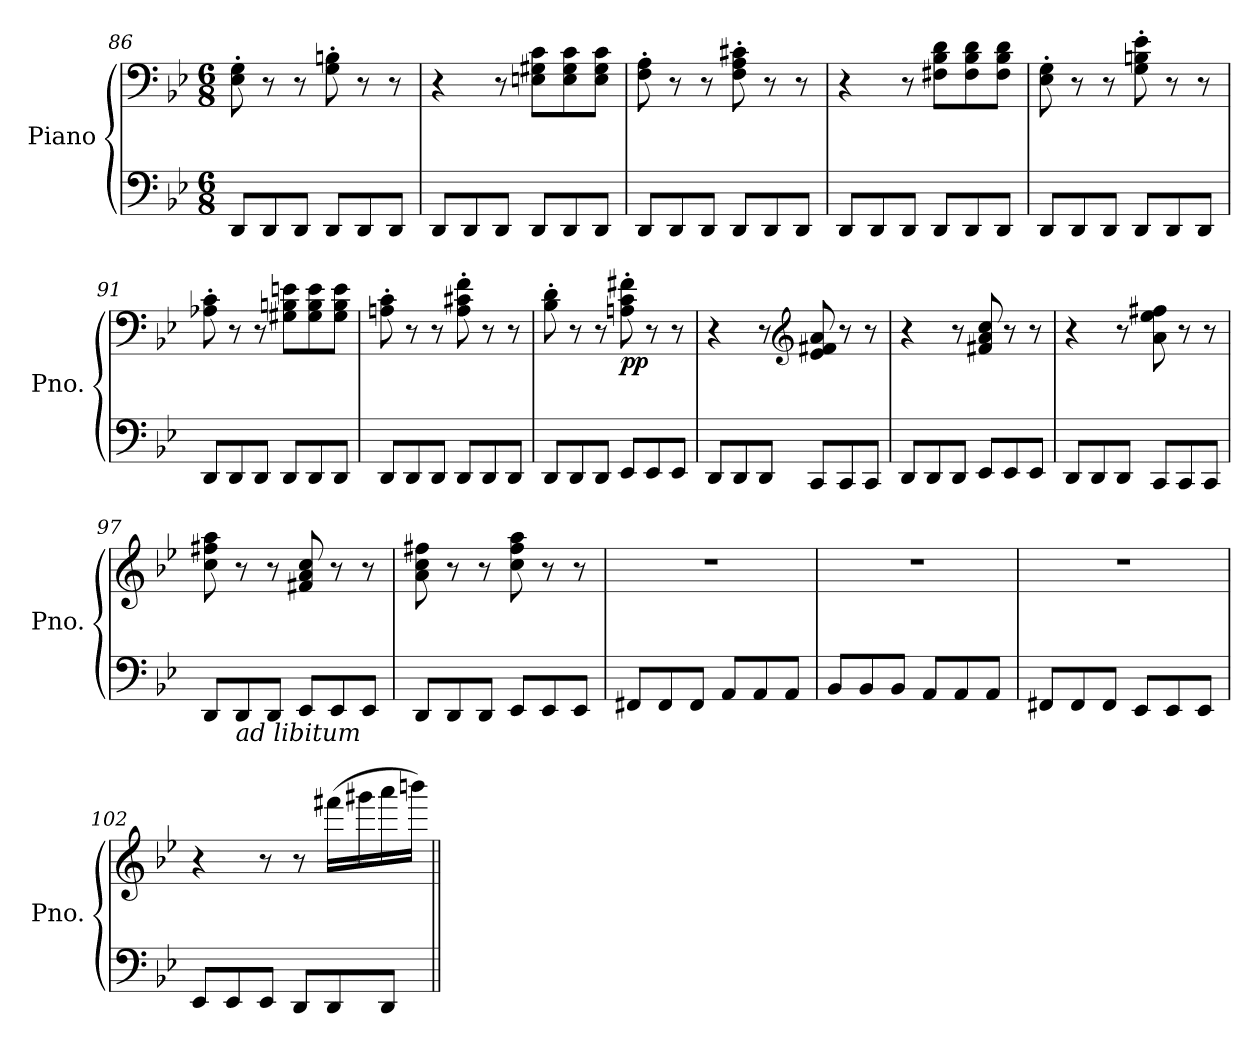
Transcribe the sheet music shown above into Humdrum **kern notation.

**kern	**kern	**dynam
*part1	*part1	*part1
*staff2	*staff1	*staff1/2
*I"Piano	*	*
*I'Pno.	*	*
*clefF4	*clefF4	*
*k[b-e-]	*k[b-e-]	*
*M6/8	*M6/8	*
=86	=86	=86
8DD/L	8E-\' 8G\'	.
8DD/	8r	.
8DD/J	8r	.
8DD/L	8G\' 8Bn\'	.
8DD/	8r	.
8DD/J	8r	.
=87	=87	=87
8DD/L	4r	.
8DD/	.	.
8DD/J	8r	.
8DD/L	8En\ 8G#X\ 8c\L	.
8DD/	8E\ 8G#\ 8c\	.
8DD/J	8E\ 8G#\ 8c\J	.
=88	=88	=88
8DD/L	8F\' 8A\'	.
8DD/	8r	.
8DD/J	8r	.
8DD/L	8F\' 8A\' 8c#X\'	.
8DD/	8r	.
8DD/J	8r	.
=89	=89	=89
8DD/L	4r	.
8DD/	.	.
8DD/J	8r	.
8DD/L	8F#X\ 8B-\ 8d\L	.
8DD/	8F#\ 8B-\ 8d\	.
8DD/J	8F#\ 8B-\ 8d\J	.
!!LO:LB:g=z
=90	=90	=90
8DD/L	8E-\' 8G\'	.
8DD/	8r	.
8DD/J	8r	.
8DD/L	8G\' 8Bn\' 8e-\'	.
8DD/	8r	.
8DD/J	8r	.
=91	=91	=91
8DD/L	8A-X\' 8c\'	.
8DD/	8r	.
8DD/J	8r	.
8DD/L	8G#X\ 8Bn\ 8en\L	.
8DD/	8G#\ 8B\ 8e\	.
8DD/J	8G#\ 8B\ 8e\J	.
=92	=92	=92
8DD/L	8An\' 8c\'	.
8DD/	8r	.
8DD/J	8r	.
8DD/L	8A\' 8c#X\' 8f\'	.
8DD/	8r	.
8DD/J	8r	.
=93	=93	=93
8DD/L	8B-\' 8d\'	.
8DD/	8r	.
8DD/J	8r	.
!	!	!LO:DY:b
8EE-/L	8An\' 8c\' 8f#X\'	pp
8EE-/	8r	.
8EE-/J	8r	.
=94	=94	=94
8DD/L	4r	.
8DD/	.	.
8DD/J	8r	.
*	*clefG2	*
8CC/L	8e-/ 8f#X/ 8a/	.
8CC/	8r	.
8CC/J	8r	.
!!LO:LB:g=z
=95	=95	=95
8DD/L	4r	.
8DD/	.	.
8DD/J	8r	.
8EE-/L	8f#X/ 8a/ 8cc/	.
8EE-/	8r	.
8EE-/J	8r	.
=96	=96	=96
8DD/L	4r	.
8DD/	.	.
8DD/J	8r	.
8CC/L	8a\ 8ee-\ 8ff#X\	.
8CC/	8r	.
8CC/J	8r	.
=97	=97	=97
8DD/L	8cc\ 8ff#X\ 8aa\	.
!LO:TX:b:i:t=ad libitum	!	!
8DD/	8r	.
8DD/J	8r	.
*	*8va	*
8EE-/L	8ff#X/ 8aa/ 8ccc/	.
8EE-/	8r	.
8EE-/J	8r	.
=98	=98	=98
8DD/L	8aa\ 8ccc\ 8fff#X\	.
8DD/	8r	.
8DD/J	8r	.
8EE-/L	8ccc\ 8fff#\ 8aaa\	.
8EE-/	8r	.
8EE-/J	8r	.
=99	=99	=99
*	*X8va	*
8FF#X/L	2.r	.
8FF#/	.	.
8FF#/J	.	.
8AA/L	.	.
8AA/	.	.
8AA/J	.	.
!!LO:PB:g=z
=100	=100	=100
8BB-/L	2.r	.
8BB-/	.	.
8BB-/J	.	.
8AA/L	.	.
8AA/	.	.
8AA/J	.	.
=101	=101	=101
8FF#X/L	2.r	.
8FF#/	.	.
8FF#/J	.	.
8EE-/L	.	.
8EE-/	.	.
8EE-/J	.	.
=102	=102	=102
8EE-/L	4r	.
8EE-/	.	.
8EE-/J	8r	.
8DD/L	8r	.
8DD/	(16fff#X\LL	.
.	16ggg#X\	.
8DD/J	16aaa\	.
.	16bbbn\JJ)	.
=||	=||	=||
*-	*-	*-
